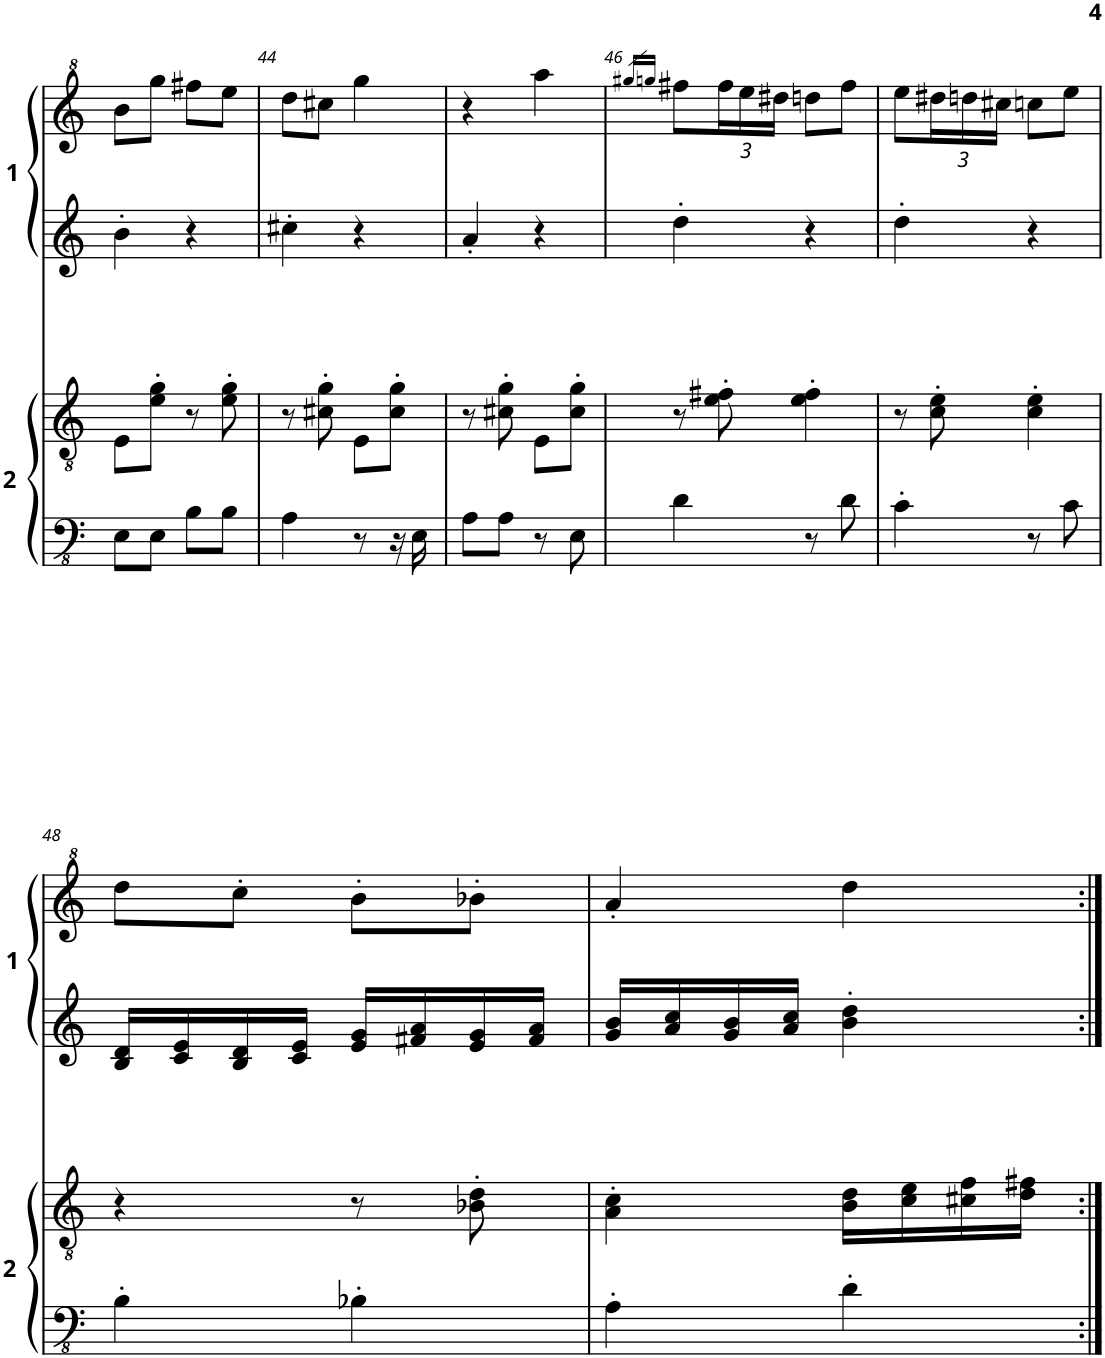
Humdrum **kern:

**kern	**kern	**kern	**kern
*part2	*part2	*part1	*part1
*staff4	*staff3	*staff2	*staff1
*I"Player 2	*	*I"Player 1	*
!!LO:PB:g=z
*clefFv4	*clefGv2	*clefG2	*clefG^2
*k[]	*k[]	*k[]	*k[]
*M2/4	*M2/4	*M2/4	*M2/4
=43	=43	=43	=43
8EE\L	8E\L	4b'\	8bb\L
8EE\J	8e\' 8g\'J	.	8ggg\J
8BB\L	8r	4r	8fff#X\L
8BB\J	8e\' 8g\'	.	8eee\J
=44	=44	=44	=44
4AA\	8r	4cc#X'\	8ddd\L
.	8c#X\' 8g\'	.	8ccc#X\J
8r	8E\L	4r	4ggg\
16r	8c#\' 8g\'J	.	.
16EE\	.	.	.
=45	=45	=45	=45
*	*	*	*^
8AA\L	8r	4a'/	4r	4..ryy
8AA\J	8c#X\' 8g\'	.	.	.
8r	8E\L	4r	4aaa\	.
8EE\	8c#\' 8g\'J	.	.	.
.	.	.	.	32ggg#XLLL
.	.	.	.	32gggnJJJ
*	*	*	*v	*v
=46	=46	=46	=46
.	.	.	16qggg#X/LL
.	.	.	16qgggn/JJ
4D\	8r	4dd'\	8fff#X\L
*	*	*	*Xbrackettup
.	8e\' 8f#X\'	.	24fff#\L
.	.	.	24eee\
.	.	.	24ddd#X\JJ
8r	4e\' 4f#\'	4r	8dddn\L
8D\	.	.	8fff#\J
=47	=47	=47	=47
4C'\	8r	4dd'\	8eee\L
.	8c\' 8e\'	.	24ddd#X\L
.	.	.	24dddn\
.	.	.	24ccc#X\JJ
8r	4c\' 4e\'	4r	8cccn\L
8C\	.	.	8eee\J
!!LO:LB:g=z
=48	=48	=48	=48
4BB'\	4r	16B/ 16d/LL	8ddd\L
.	.	16c/ 16e/	.
.	.	16B/ 16d/	8ccc'\J
.	.	16c/ 16e/JJ	.
4BB-X'\	8r	16e/ 16g/LL	8bb'\L
.	.	16f#X/ 16a/	.
.	8B-X\' 8d\'	16e/ 16g/	8bb-X'\J
.	.	16f#/ 16a/JJ	.
=49	=49	=49	=49
4AA'\	4A\' 4c\'	16g/ 16b/LL	4aa'/
.	.	16a/ 16cc/	.
.	.	16g/ 16b/	.
.	.	16a/ 16cc/JJ	.
4D'\	16B\ 16d\LL	4b\' 4dd\'	4ddd\
.	16c\ 16e\	.	.
.	16c#X\ 16f\	.	.
.	16d\ 16f#X\JJ	.	.
=:|!	=:|!	=:|!	=:|!
*-	*-	*-	*-
